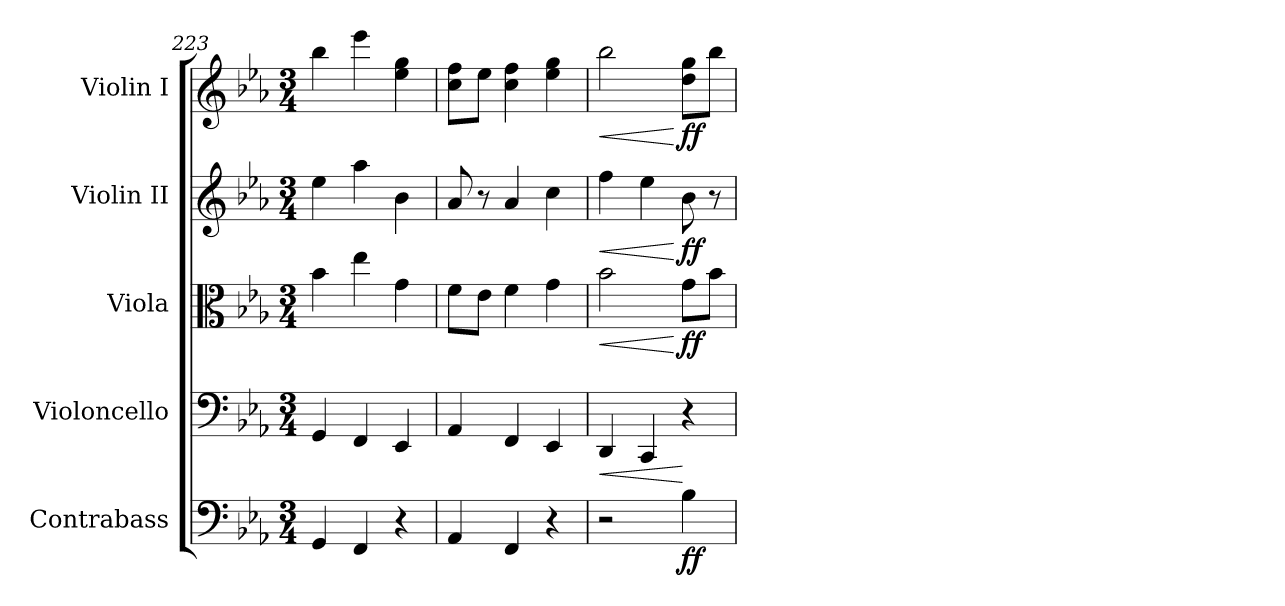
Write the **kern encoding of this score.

**kern	**dynam	**kern	**dynam	**kern	**dynam	**kern	**dynam	**kern	**dynam
*part5	*part5	*part4	*part4	*part3	*part3	*part2	*part2	*part1	*part1
*staff5	*staff5	*staff4	*staff4	*staff3	*staff3	*staff2	*staff2	*staff1	*staff1
*I"Contrabass	*	*I"Violoncello	*	*I"Viola	*	*I"Violin II	*	*I"Violin I	*
*I'Cb.	*	*I'Vc.	*	*I'Vla.	*	*I'Vln. II	*	*I'Vln. I	*
*clefF4	*	*clefF4	*	*clefC3	*	*clefG2	*	*clefG2	*
*ITrd7c12	*	*	*	*	*	*	*	*	*
*k[b-e-a-]	*	*k[b-e-a-]	*	*k[b-e-a-]	*	*k[b-e-a-]	*	*k[b-e-a-]	*
*M3/4	*	*M3/4	*	*M3/4	*	*M3/4	*	*M3/4	*
=223	=223	=223	=223	=223	=223	=223	=223	=223	=223
4GGG/	.	4GG/	.	4b-\	.	4ee-\	.	4bb-\	.
4FFF/	.	4FF/	.	4ee-\	.	4aa-\	.	4eee-\	.
4r	.	4EE-/	.	4g\	.	4b-\	.	4ee-\ 4gg\	.
=224	=224	=224	=224	=224	=224	=224	=224	=224	=224
4AAA-/	.	4AA-/	.	8f\L	.	8a-/	.	8cc\ 8ff\L	.
.	.	.	.	8e-\J	.	8r	.	8ee-\J	.
4FFF/	.	4FF/	.	4f\	.	4a-/	.	4cc\ 4ff\	.
4r	.	4EE-/	.	4g\	.	4cc\	.	4ee-\ 4gg\	.
=225	=225	=225	=225	=225	=225	=225	=225	=225	=225
!	!	!	!LO:HP:b	!	!LO:HP:b	!	!LO:HP:b	!	!LO:HP:b
2r	.	4DD/	<	2b-\	<	4ff\	<	2bb-\	<
.	.	4CC/	.	.	.	4ee-\	.	.	.
!	!LO:DY:b	!	!	!	!LO:DY:n=1:b	!	!LO:DY:n=1:b	!	!LO:DY:n=1:b
4BB-\	ff	4r	[	8g\L	[ ff	8b-\	[ ff	8dd\ 8gg\L	[ ff
.	.	.	.	8b-\J	.	8r	.	8bb-\J	.
=	=	=	=	=	=	=	=	=	=
*-	*-	*-	*-	*-	*-	*-	*-	*-	*-
